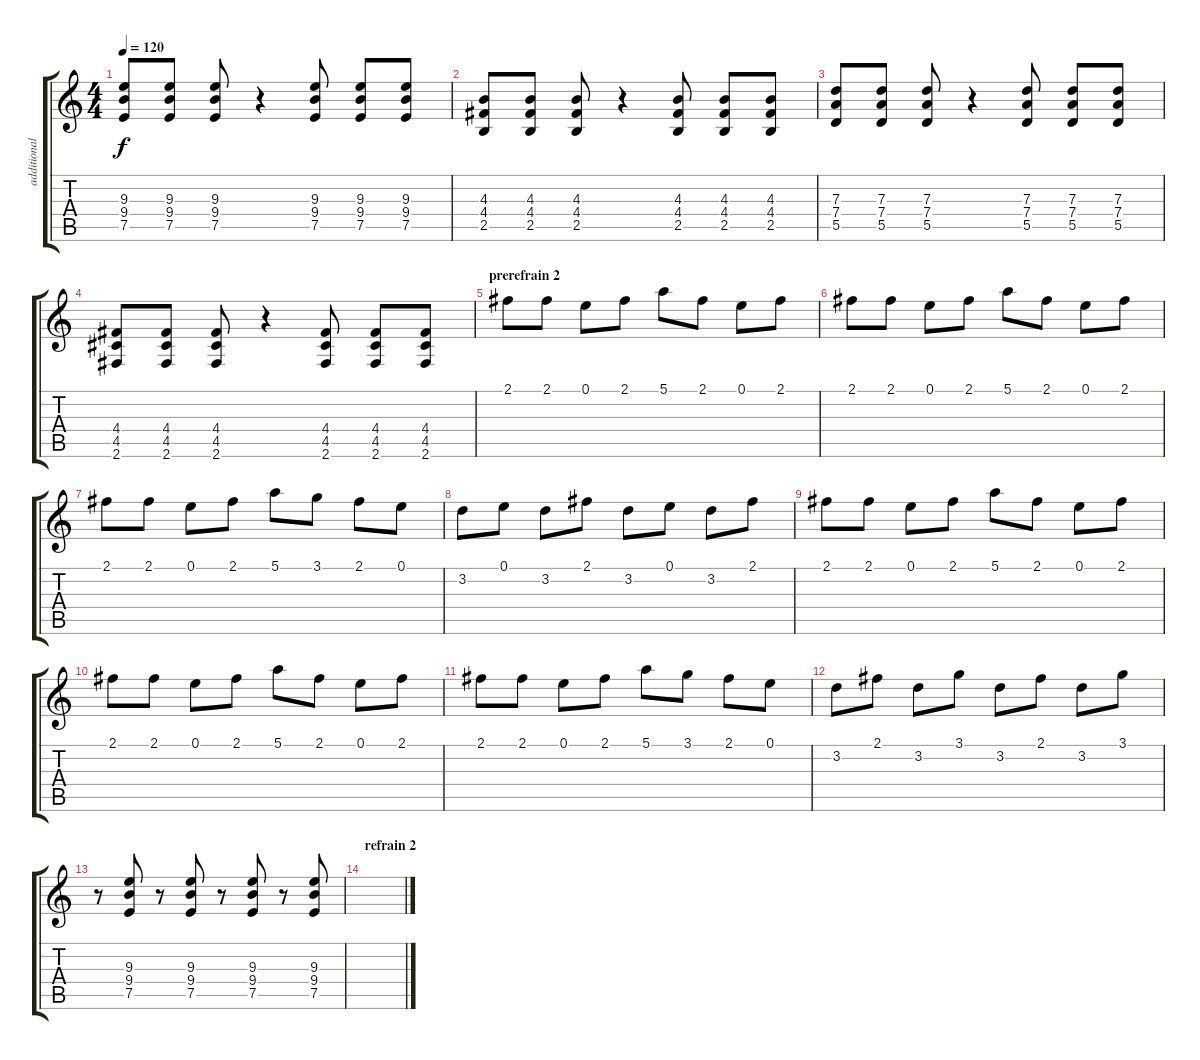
\track ("additional guitar" "additional") {instrument distortionguitar}
\staff {score tabs}
\tuning (E4 B3 G3 D3 A2 E2) {hide}
\ts (4 4)
\tempo 120
\clef g2
\ks c
(9.3 9.4 7.5).8{dy f} (9.3 9.4 7.5).8 (9.3 9.4 7.5).8 r.4 (9.3 9.4 7.5).8 (9.3 9.4 7.5).8 (9.3 9.4 7.5).8 |
(4.3 4.4 2.5).8 (4.3 4.4 2.5).8 (4.3 4.4 2.5).8 r.4 (4.3 4.4 2.5).8 (4.3 4.4 2.5).8 (4.3 4.4 2.5).8 |
(7.3 7.4 5.5).8 (7.3 7.4 5.5).8 (7.3 7.4 5.5).8 r.4 (7.3 7.4 5.5).8 (7.3 7.4 5.5).8 (7.3 7.4 5.5).8 |
(4.4 4.5 2.6).8 (4.4 4.5 2.6).8 (4.4 4.5 2.6).8 r.4 (4.4 4.5 2.6).8 (4.4 4.5 2.6).8 (4.4 4.5 2.6).8 |
\section ("" "prerefrain 2")
2.1.8{instrument electricguitarmuted} 2.1.8 0.1.8 2.1.8 5.1.8 2.1.8 0.1.8 2.1.8 |
2.1.8 2.1.8 0.1.8 2.1.8 5.1.8 2.1.8 0.1.8 2.1.8 |
2.1.8 2.1.8 0.1.8 2.1.8 5.1.8 3.1.8 2.1.8 0.1.8 |
3.2.8 0.1.8 3.2.8 2.1.8 3.2.8 0.1.8 3.2.8 2.1.8 |
2.1.8{instrument electricguitarmuted} 2.1.8 0.1.8 2.1.8 5.1.8 2.1.8 0.1.8 2.1.8 |
2.1.8 2.1.8 0.1.8 2.1.8 5.1.8 2.1.8 0.1.8 2.1.8 |
2.1.8 2.1.8 0.1.8 2.1.8 5.1.8 3.1.8 2.1.8 0.1.8 |
3.2.8 2.1.8 3.2.8 3.1.8 3.2.8 2.1.8 3.2.8 3.1.8 |
r.8{volume 13 instrument distortionguitar} (9.3 9.4 7.5).8 r.8 (9.3 9.4 7.5).8 r.8 (9.3 9.4 7.5).8 r.8 (9.3 9.4 7.5).8 |
\section ("" "refrain 2")
